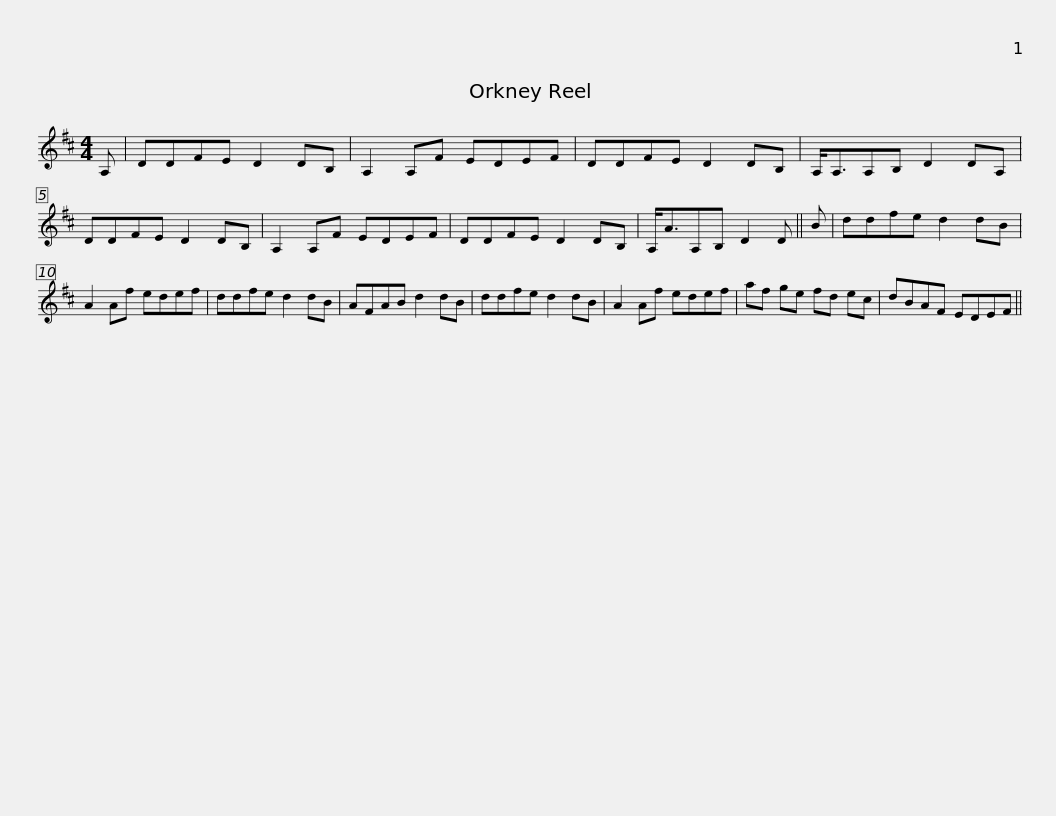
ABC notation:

X:1
L:1/8
M:4/4
I:linebreak $
K:D
V:1 treble
V:1
 A, | DDFE D2 DB, | A,2 A,F EDEF | DDFE D2 DB, | A,<A,A,B, D2 DA, | %5
 DDFE D2 DB, |$ A,2 A,F EDEF | DDFE D2 DB, | A,<AA,B, D2 D || B | %10
 ddfe d2 dB | A2 Af edef |$ ddfe d2 dB | AFAB d2 dB | ddfe d2 dB | %15
 A2 Af edef | af ge fd ec | dBAF EDEF || %18
